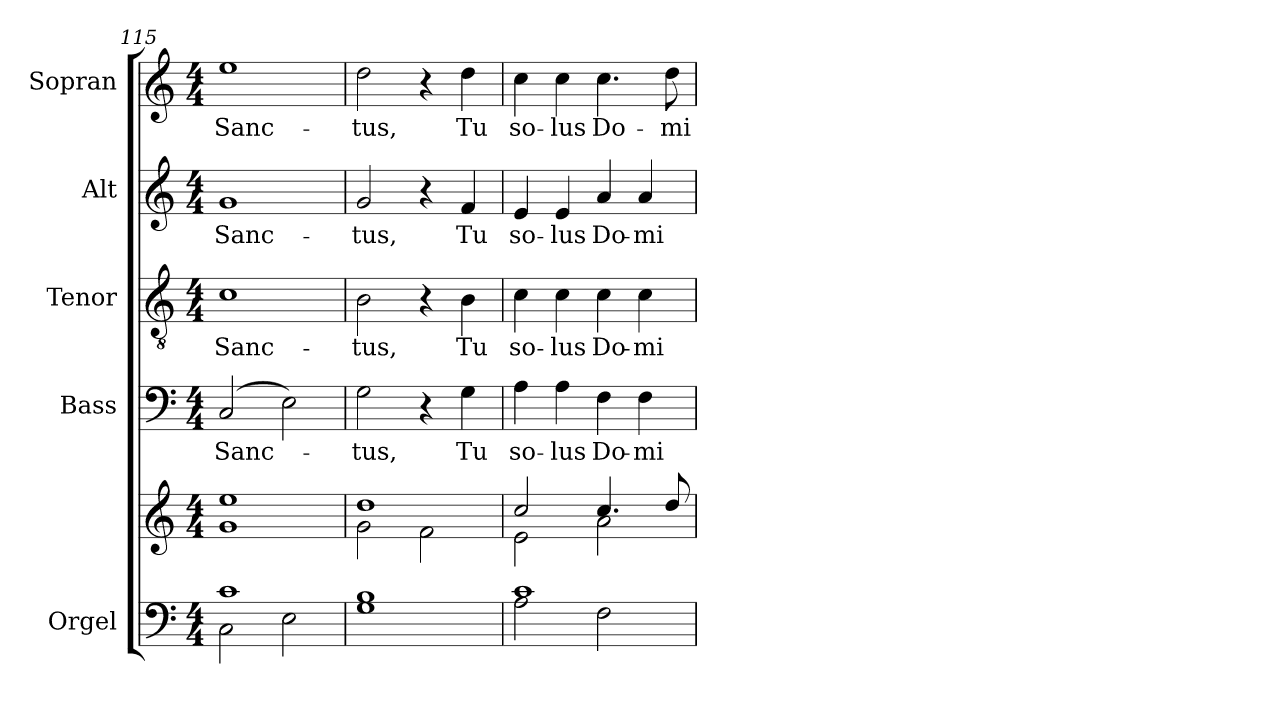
**kern	**kern	**kern	**text	**kern	**text	**kern	**text	**kern	**text
*part5	*part5	*part4	*part4	*part3	*part3	*part2	*part2	*part1	*part1
*staff6	*staff5	*staff4	*staff4	*staff3	*staff3	*staff2	*staff2	*staff1	*staff1
*I"Orgel	*	*I"Bass	*	*I"Tenor	*	*I"Alt	*	*I"Sopran	*
*I'Org.	*	*I'B.	*	*I'T.	*	*I'A.	*	*I'S.	*
*clefF4	*clefG2	*clefF4	*	*clefGv2	*	*clefG2	*	*clefG2	*
*k[]	*k[]	*k[]	*	*k[]	*	*k[]	*	*k[]	*
*C:	*C:	*C:	*	*C:	*	*C:	*	*C:	*
*M4/4	*M4/4	*M4/4	*	*M4/4	*	*M4/4	*	*M4/4	*
=115	=115	=115	=115	=115	=115	=115	=115	=115	=115
*^	*^	*	*	*	*	*	*	*	*
!	!	!	!	!	!LO:LY:b	!	!LO:LY:b	!	!LO:LY:b	!	!LO:LY:b
1c	2C\	1ee	1g	(2C/	Sanc-	1c	Sanc-	1g	Sanc-	1ee	Sanc-
.	2E\	.	.	2E\)	.	.	.	.	.	.	.
=116	=116	=116	=116	=116	=116	=116	=116	=116	=116	=116	=116
!	!	!	!	!	!LO:LY:b	!	!LO:LY:b	!	!LO:LY:b	!	!LO:LY:b
1B	1G	1dd	2g\	2G\	-tus,	2B\	-tus,	2g/	-tus,	2dd\	-tus,
.	.	.	2f\	4r	.	4r	.	4r	.	4r	.
!	!	!	!	!	!LO:LY:b	!	!LO:LY:b	!	!LO:LY:b	!	!LO:LY:b
.	.	.	.	4G\	Tu	4B\	Tu	4f/	Tu	4dd\	Tu
!!LO:LB:g=z
=117	=117	=117	=117	=117	=117	=117	=117	=117	=117	=117	=117
!	!	!	!	!	!LO:LY:b	!	!LO:LY:b	!	!LO:LY:b	!	!LO:LY:b
1c	2A\	2cc/	2e\	4A\	so-	4c\	so-	4e/	so-	4cc\	so-
!	!	!	!	!	!LO:LY:b	!	!LO:LY:b	!	!LO:LY:b	!	!LO:LY:b
.	.	.	.	4A\	-lus	4c\	-lus	4e/	-lus	4cc\	-lus
!	!	!	!	!	!LO:LY:b	!	!LO:LY:b	!	!LO:LY:b	!	!LO:LY:b
.	2F\	4.cc/	2a\	4F\	Do-	4c\	Do-	4a/	Do-	4.cc\	Do-
!	!	!	!	!	!LO:LY:b	!	!LO:LY:b	!	!LO:LY:b	!	!
.	.	.	.	4F\	-mi-	4c\	-mi-	4a/	-mi-	.	.
!	!	!	!	!	!	!	!	!	!	!	!LO:LY:b
.	.	8dd/	.	.	.	.	.	.	.	8dd\	-mi-
*v	*v	*	*	*	*	*	*	*	*	*	*
*	*v	*v	*	*	*	*	*	*	*	*
=	=	=	=	=	=	=	=	=	=
*-	*-	*-	*-	*-	*-	*-	*-	*-	*-
